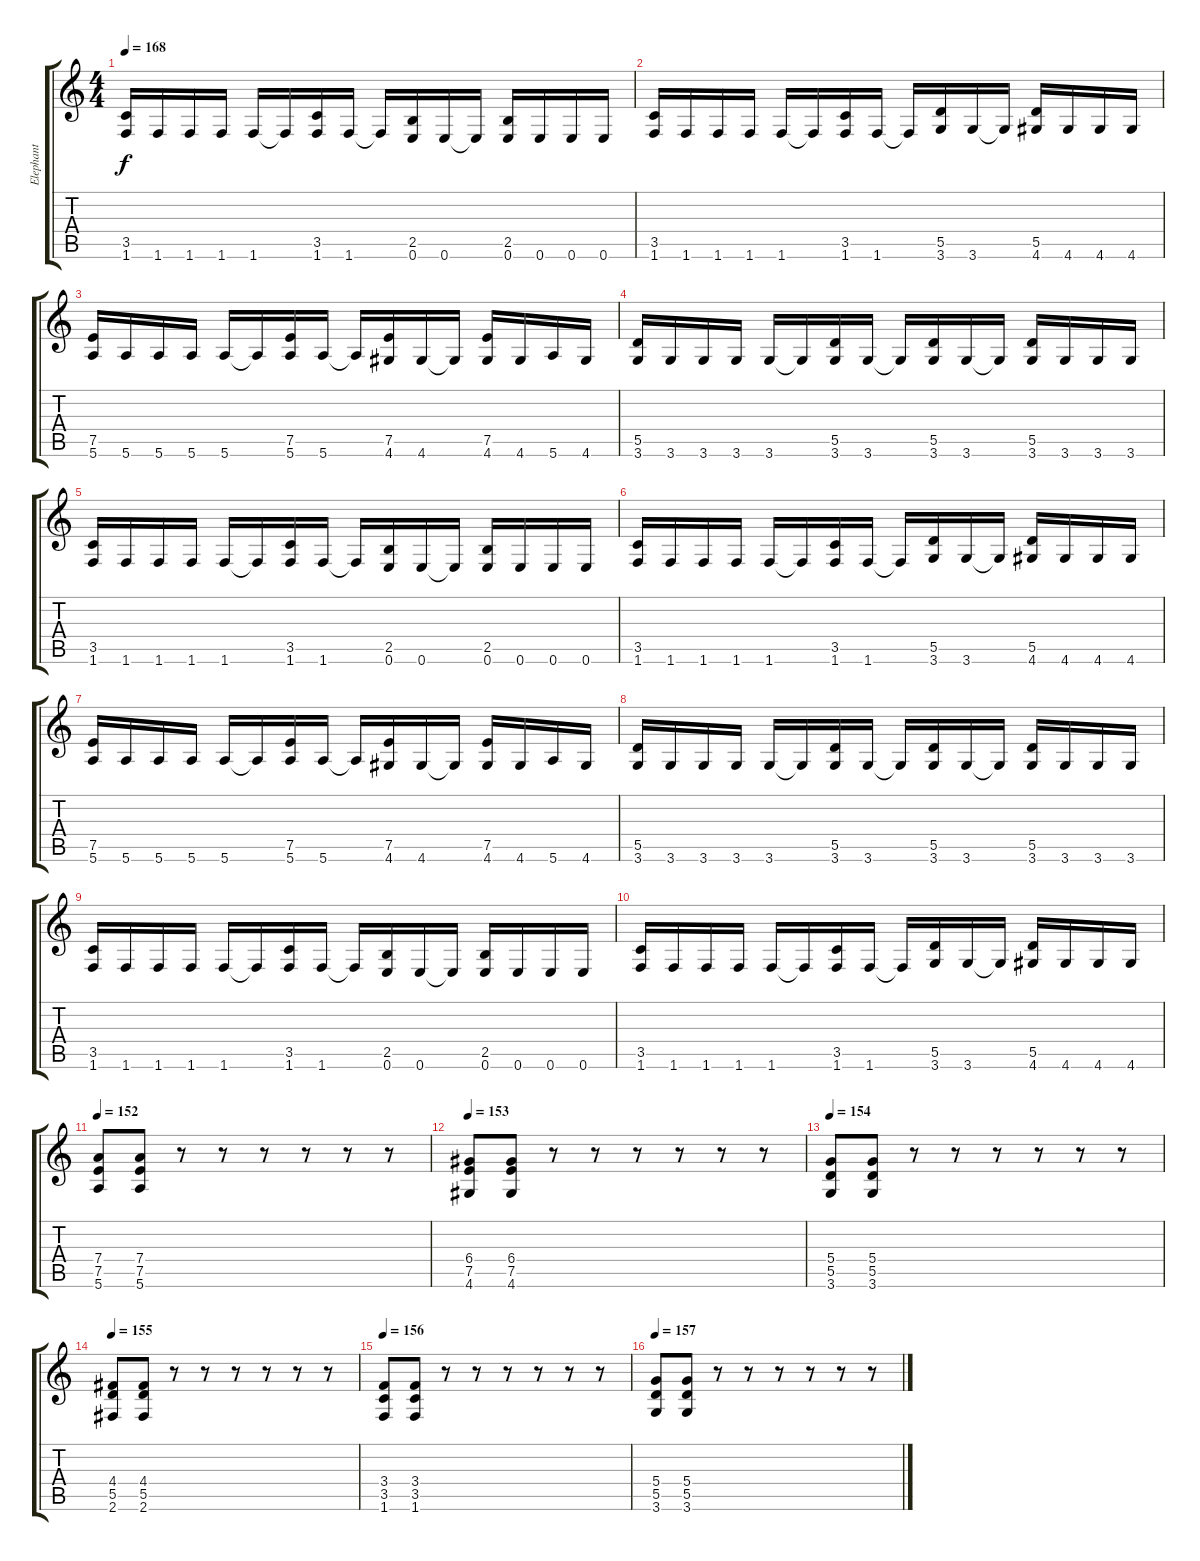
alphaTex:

\track ("Elephant" "Elephant") {instrument overdrivenguitar}
\staff {score tabs}
\tuning (E4 B3 G3 D3 A2 E2) {hide}
\ts (4 4)
\tempo 168
\clef g2
\ks c
(3.5 1.6).16{dy f} 1.6.16 1.6.16 1.6.16 1.6.16 1.6{t}.16 (3.5 1.6).16 1.6.16 1.6{t}.16 (2.5 0.6).16 0.6.16 0.6{t}.16 (2.5 0.6).16 0.6.16 0.6.16 0.6.16 |
(3.5 1.6).16 1.6.16 1.6.16 1.6.16 1.6.16 1.6{t}.16 (3.5 1.6).16 1.6.16 1.6{t}.16 (5.5 3.6).16 3.6.16 3.6{t}.16 (5.5 4.6).16 4.6.16 4.6.16 4.6.16 |
(7.5 5.6).16 5.6.16 5.6.16 5.6.16 5.6.16 5.6{t}.16 (7.5 5.6).16 5.6.16 5.6{t}.16 (7.5 4.6).16 4.6.16 4.6{t}.16 (7.5 4.6).16 4.6.16 5.6.16 4.6.16 |
(5.5 3.6).16 3.6.16 3.6.16 3.6.16 3.6.16 3.6{t}.16 (5.5 3.6).16 3.6.16 3.6{t}.16 (5.5 3.6).16 3.6.16 3.6{t}.16 (5.5 3.6).16 3.6.16 3.6.16 3.6.16 |
(3.5 1.6).16 1.6.16 1.6.16 1.6.16 1.6.16 1.6{t}.16 (3.5 1.6).16 1.6.16 1.6{t}.16 (2.5 0.6).16 0.6.16 0.6{t}.16 (2.5 0.6).16 0.6.16 0.6.16 0.6.16 |
(3.5 1.6).16 1.6.16 1.6.16 1.6.16 1.6.16 1.6{t}.16 (3.5 1.6).16 1.6.16 1.6{t}.16 (5.5 3.6).16 3.6.16 3.6{t}.16 (5.5 4.6).16 4.6.16 4.6.16 4.6.16 |
(7.5 5.6).16 5.6.16 5.6.16 5.6.16 5.6.16 5.6{t}.16 (7.5 5.6).16 5.6.16 5.6{t}.16 (7.5 4.6).16 4.6.16 4.6{t}.16 (7.5 4.6).16 4.6.16 5.6.16 4.6.16 |
(5.5 3.6).16 3.6.16 3.6.16 3.6.16 3.6.16 3.6{t}.16 (5.5 3.6).16 3.6.16 3.6{t}.16 (5.5 3.6).16 3.6.16 3.6{t}.16 (5.5 3.6).16 3.6.16 3.6.16 3.6.16 |
(3.5 1.6).16 1.6.16 1.6.16 1.6.16 1.6.16 1.6{t}.16 (3.5 1.6).16 1.6.16 1.6{t}.16 (2.5 0.6).16 0.6.16 0.6{t}.16 (2.5 0.6).16 0.6.16 0.6.16 0.6.16 |
(3.5 1.6).16 1.6.16 1.6.16 1.6.16 1.6.16 1.6{t}.16 (3.5 1.6).16 1.6.16 1.6{t}.16 (5.5 3.6).16 3.6.16 3.6{t}.16 (5.5 4.6).16 4.6.16 4.6.16 4.6.16 |
\tempo 152
(7.4 7.5 5.6).8 (7.4 7.5 5.6).8 r.8 r.8 r.8 r.8 r.8 r.8 |
\tempo 153
(6.4 7.5 4.6).8 (6.4 7.5 4.6).8 r.8 r.8 r.8 r.8 r.8 r.8 |
\tempo 154
(5.4 5.5 3.6).8 (5.4 5.5 3.6).8 r.8 r.8 r.8 r.8 r.8 r.8 |
\tempo 155
(4.4 5.5 2.6).8 (4.4 5.5 2.6).8 r.8 r.8 r.8 r.8 r.8 r.8 |
\tempo 156
(3.4 3.5 1.6).8 (3.4 3.5 1.6).8 r.8 r.8 r.8 r.8 r.8 r.8 |
\tempo 157
(5.4 5.5 3.6).8 (5.4 5.5 3.6).8 r.8 r.8 r.8 r.8 r.8 r.8
